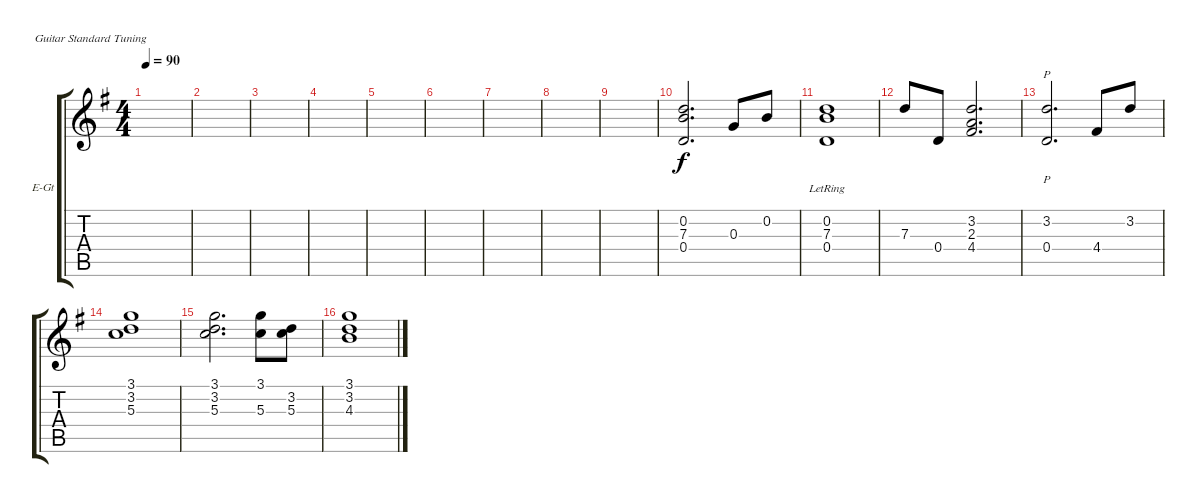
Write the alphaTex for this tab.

\defaultSystemsLayout 4
\bracketExtendMode groupsimilarinstruments
\firstSystemTrackNameOrientation horizontal
\otherSystemsTrackNameOrientation horizontal
\track ("Electric Guitar" "E-Gt") {instrument overdrivenguitar}
\staff {score tabs}
\tuning (E4 B3 G3 D3 A2 E2)
\ts (4 4)
\tempo 90
\clef g2
\scale
0.333333
\ks g
|
\scale
0.333333 |
\scale
0.333333 |
\scale
0.333333 |
\scale
0.333333 |
\scale
0.333333 |
\scale
0.333333 |
\scale
0.333333 |
\scale
0.333333 |
\scale
0.333333 (0.4 0.2 7.3).2{d} 0.3.8 0.2.8 |
\scale
0.333333 (0.4{lr} 0.2{lr} 7.3{lr}).1 |
\scale
0.333333 7.3.8 0.4.8 (4.4 2.3 3.2).2{d} |
\scale
0.333333 (0.4 3.2).2{p d} 4.4.8 3.2.8 |
\scale
0.333333 (5.3 3.2 3.1).1 |
\scale
0.333333 (5.3 3.2 3.1).2{d} (5.3 3.1).8 (5.3 3.2).8 |
\scale
0.333333 (4.3 3.2 3.1).1
